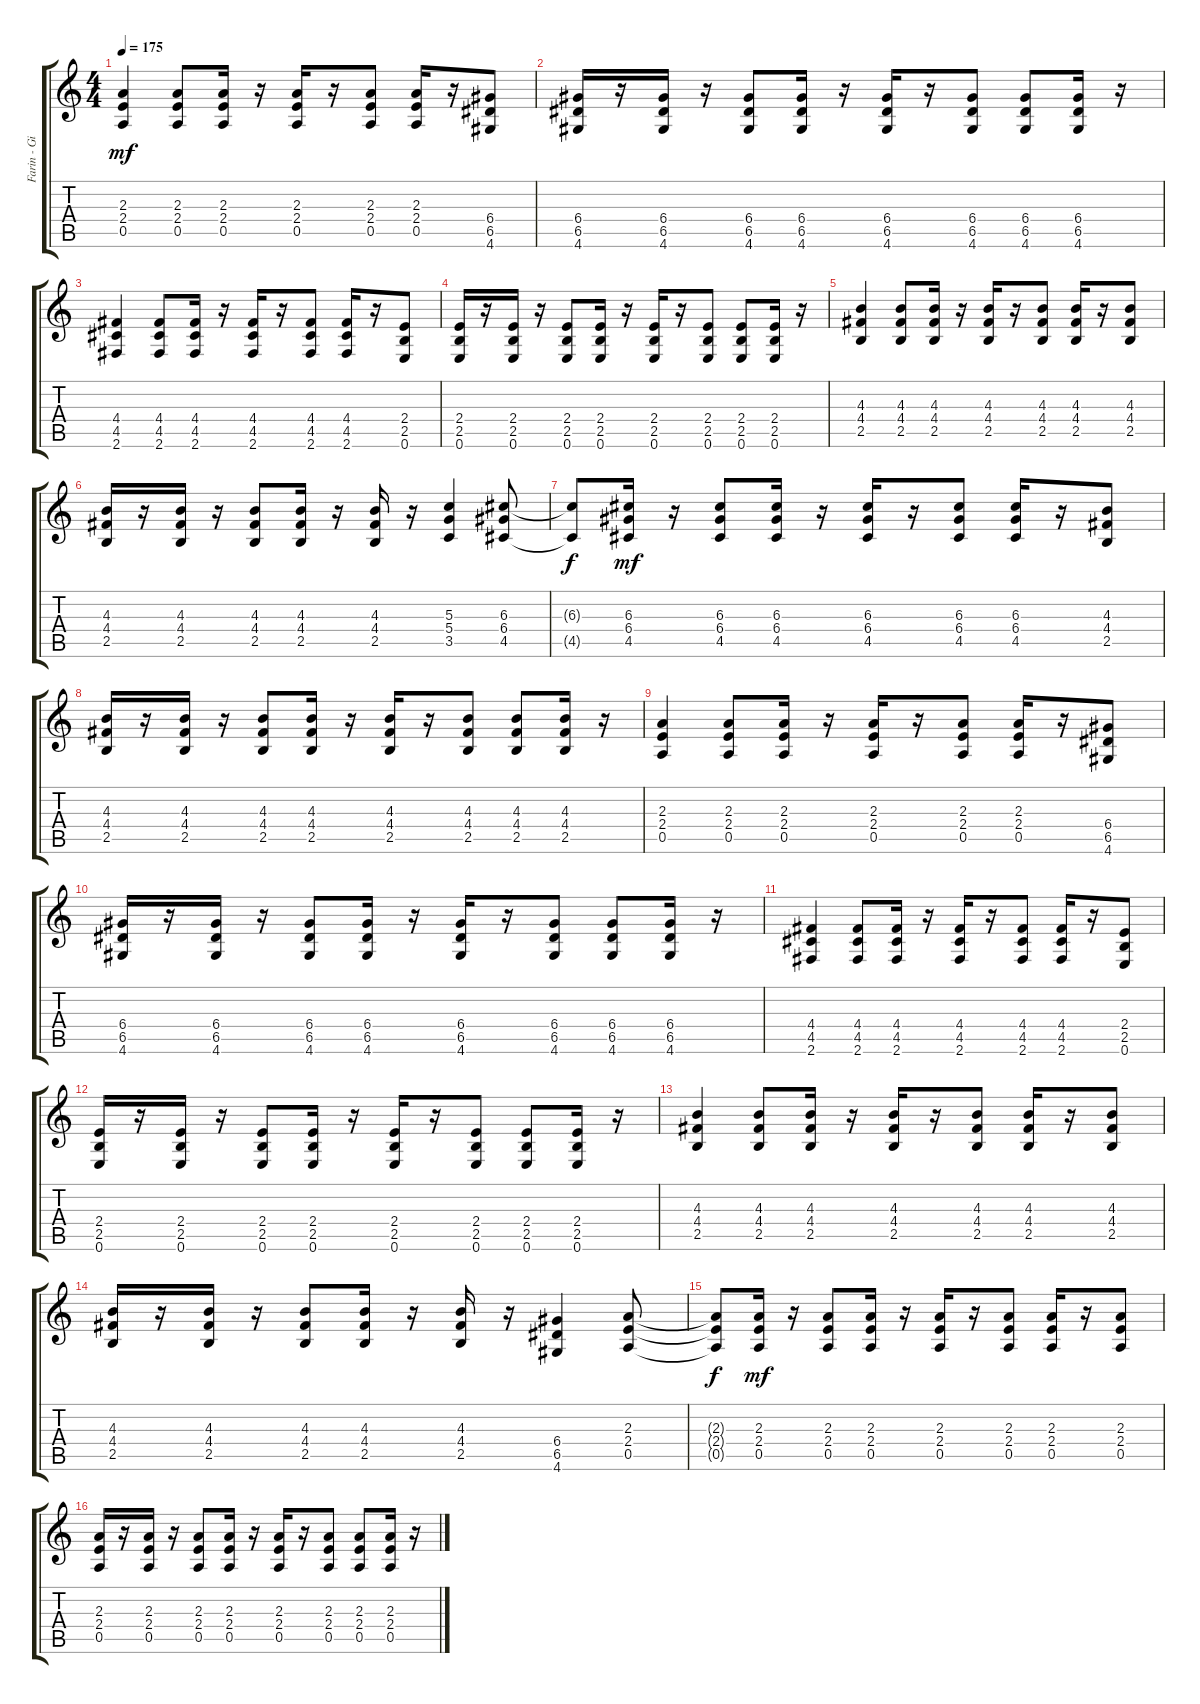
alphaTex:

\track ("Farin - Gitarre 2" "Farin - Gi") {instrument distortionguitar}
\staff {score tabs}
\tuning (E4 B3 G3 D3 A2 E2) {hide}
\ts (4 4)
\tempo 175
\clef g2
\ks c
(2.3 2.4 0.5).4{dy mf} (2.3 2.4 0.5).8 (2.3 2.4 0.5).16 r.16 (2.3 2.4 0.5).16 r.16 (2.3 2.4 0.5).8 (2.3 2.4 0.5).16 r.16 (6.4 6.5 4.6).8 |
(6.4 6.5 4.6).16 r.16 (6.4 6.5 4.6).16 r.16 (6.4 6.5 4.6).8 (6.4 6.5 4.6).16 r.16 (6.4 6.5 4.6).16 r.16 (6.4 6.5 4.6).8 (6.4 6.5 4.6).8 (6.4 6.5 4.6).16 r.16 |
(4.4 4.5 2.6).4 (4.4 4.5 2.6).8 (4.4 4.5 2.6).16 r.16 (4.4 4.5 2.6).16 r.16 (4.4 4.5 2.6).8 (4.4 4.5 2.6).16 r.16 (2.4 2.5 0.6).8 |
(2.4 2.5 0.6).16 r.16 (2.4 2.5 0.6).16 r.16 (2.4 2.5 0.6).8 (2.4 2.5 0.6).16 r.16 (2.4 2.5 0.6).16 r.16 (2.4 2.5 0.6).8 (2.4 2.5 0.6).8 (2.4 2.5 0.6).16 r.16 |
(4.3 4.4 2.5).4 (4.3 4.4 2.5).8 (4.3 4.4 2.5).16 r.16 (4.3 4.4 2.5).16 r.16 (4.3 4.4 2.5).8 (4.3 4.4 2.5).16 r.16 (4.3 4.4 2.5).8 |
(4.3 4.4 2.5).16 r.16 (4.3 4.4 2.5).16 r.16 (4.3 4.4 2.5).8 (4.3 4.4 2.5).16 r.16 (4.3 4.4 2.5).16 r.16 (5.3 5.4 3.5).4 (6.3 6.4 4.5).8 |
(6.3{t} 4.5{t}).8{dy f} (6.3 6.4 4.5).16{dy mf} r.16 (6.3 6.4 4.5).8 (6.3 6.4 4.5).16 r.16 (6.3 6.4 4.5).16 r.16 (6.3 6.4 4.5).8 (6.3 6.4 4.5).16 r.16 (4.3 4.4 2.5).8 |
(4.3 4.4 2.5).16 r.16 (4.3 4.4 2.5).16 r.16 (4.3 4.4 2.5).8 (4.3 4.4 2.5).16 r.16 (4.3 4.4 2.5).16 r.16 (4.3 4.4 2.5).8 (4.3 4.4 2.5).8 (4.3 4.4 2.5).16 r.16 |
(2.3 2.4 0.5).4 (2.3 2.4 0.5).8 (2.3 2.4 0.5).16 r.16 (2.3 2.4 0.5).16 r.16 (2.3 2.4 0.5).8 (2.3 2.4 0.5).16 r.16 (6.4 6.5 4.6).8 |
(6.4 6.5 4.6).16 r.16 (6.4 6.5 4.6).16 r.16 (6.4 6.5 4.6).8 (6.4 6.5 4.6).16 r.16 (6.4 6.5 4.6).16 r.16 (6.4 6.5 4.6).8 (6.4 6.5 4.6).8 (6.4 6.5 4.6).16 r.16 |
(4.4 4.5 2.6).4 (4.4 4.5 2.6).8 (4.4 4.5 2.6).16 r.16 (4.4 4.5 2.6).16 r.16 (4.4 4.5 2.6).8 (4.4 4.5 2.6).16 r.16 (2.4 2.5 0.6).8 |
(2.4 2.5 0.6).16 r.16 (2.4 2.5 0.6).16 r.16 (2.4 2.5 0.6).8 (2.4 2.5 0.6).16 r.16 (2.4 2.5 0.6).16 r.16 (2.4 2.5 0.6).8 (2.4 2.5 0.6).8 (2.4 2.5 0.6).16 r.16 |
(4.3 4.4 2.5).4 (4.3 4.4 2.5).8 (4.3 4.4 2.5).16 r.16 (4.3 4.4 2.5).16 r.16 (4.3 4.4 2.5).8 (4.3 4.4 2.5).16 r.16 (4.3 4.4 2.5).8 |
(4.3 4.4 2.5).16 r.16 (4.3 4.4 2.5).16 r.16 (4.3 4.4 2.5).8 (4.3 4.4 2.5).16 r.16 (4.3 4.4 2.5).16 r.16 (6.4 6.5 4.6).4 (2.3 2.4 0.5).8 |
(2.3{t} 2.4{t} 0.5{t}).8{dy f} (2.3 2.4 0.5).16{dy mf} r.16 (2.3 2.4 0.5).8 (2.3 2.4 0.5).16 r.16 (2.3 2.4 0.5).16 r.16 (2.3 2.4 0.5).8 (2.3 2.4 0.5).16 r.16 (2.3 2.4 0.5).8 |
(2.3 2.4 0.5).16 r.16 (2.3 2.4 0.5).16 r.16 (2.3 2.4 0.5).8 (2.3 2.4 0.5).16 r.16 (2.3 2.4 0.5).16 r.16 (2.3 2.4 0.5).8 (2.3 2.4 0.5).8 (2.3 2.4 0.5).16 r.16
